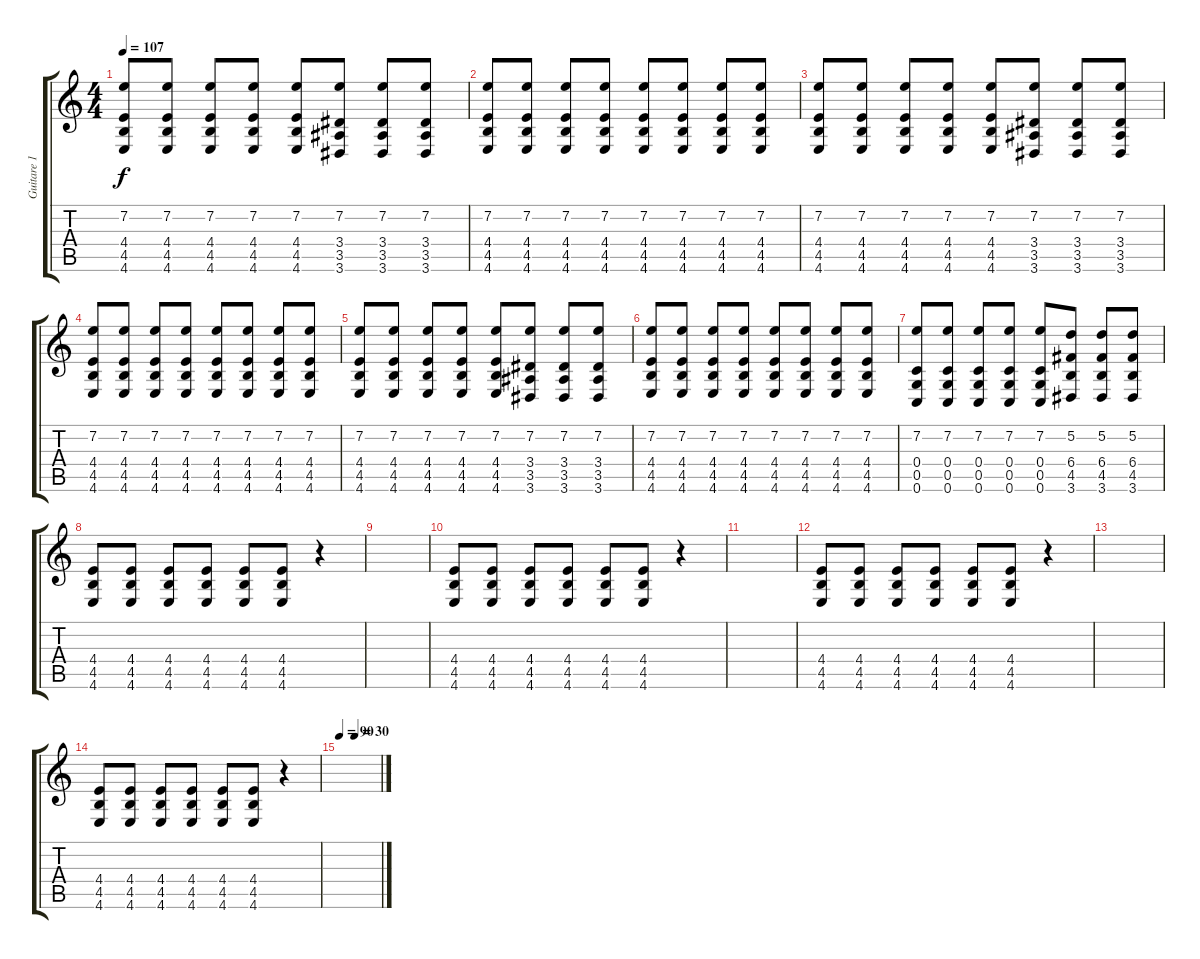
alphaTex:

\track ("Guitare 1" "Guitare 1") {instrument distortionguitar}
\staff {score tabs}
\tuning (D4 A3 F3 C3 G2 C2) {hide}
\ts (4 4)
\tempo 107
\clef g2
\ks c
(7.2 4.4 4.5 4.6).8{dy f} (7.2 4.4 4.5 4.6).8 (7.2 4.4 4.5 4.6).8 (7.2 4.4 4.5 4.6).8 (7.2 4.4 4.5 4.6).8 (7.2 3.4 3.5 3.6).8 (7.2 3.4 3.5 3.6).8 (7.2 3.4 3.5 3.6).8 |
(7.2 4.4 4.5 4.6).8 (7.2 4.4 4.5 4.6).8 (7.2 4.4 4.5 4.6).8 (7.2 4.4 4.5 4.6).8 (7.2 4.4 4.5 4.6).8 (7.2 4.4 4.5 4.6).8 (7.2 4.4 4.5 4.6).8 (7.2 4.4 4.5 4.6).8 |
(7.2 4.4 4.5 4.6).8 (7.2 4.4 4.5 4.6).8 (7.2 4.4 4.5 4.6).8 (7.2 4.4 4.5 4.6).8 (7.2 4.4 4.5 4.6).8 (7.2 3.4 3.5 3.6).8 (7.2 3.4 3.5 3.6).8 (7.2 3.4 3.5 3.6).8 |
(7.2 4.4 4.5 4.6).8 (7.2 4.4 4.5 4.6).8 (7.2 4.4 4.5 4.6).8 (7.2 4.4 4.5 4.6).8 (7.2 4.4 4.5 4.6).8 (7.2 4.4 4.5 4.6).8 (7.2 4.4 4.5 4.6).8 (7.2 4.4 4.5 4.6).8 |
(7.2 4.4 4.5 4.6).8 (7.2 4.4 4.5 4.6).8 (7.2 4.4 4.5 4.6).8 (7.2 4.4 4.5 4.6).8 (7.2 4.4 4.5 4.6).8 (7.2 3.4 3.5 3.6).8 (7.2 3.4 3.5 3.6).8 (7.2 3.4 3.5 3.6).8 |
(7.2 4.4 4.5 4.6).8 (7.2 4.4 4.5 4.6).8 (7.2 4.4 4.5 4.6).8 (7.2 4.4 4.5 4.6).8 (7.2 4.4 4.5 4.6).8 (7.2 4.4 4.5 4.6).8 (7.2 4.4 4.5 4.6).8 (7.2 4.4 4.5 4.6).8 |
(7.2 0.4 0.5 0.6).8 (7.2 0.4 0.5 0.6).8 (7.2 0.4 0.5 0.6).8 (7.2 0.4 0.5 0.6).8 (7.2 0.4 0.5 0.6).8 (5.2 6.4 4.5 3.6).8 (5.2 6.4 4.5 3.6).8 (5.2 6.4 4.5 3.6).8 |
(4.4 4.5 4.6).8 (4.4 4.5 4.6).8 (4.4 4.5 4.6).8 (4.4 4.5 4.6).8 (4.4 4.5 4.6).8 (4.4 4.5 4.6).8 r.4 |
|
(4.4 4.5 4.6).8 (4.4 4.5 4.6).8 (4.4 4.5 4.6).8 (4.4 4.5 4.6).8 (4.4 4.5 4.6).8 (4.4 4.5 4.6).8 r.4 |
|
(4.4 4.5 4.6).8 (4.4 4.5 4.6).8 (4.4 4.5 4.6).8 (4.4 4.5 4.6).8 (4.4 4.5 4.6).8 (4.4 4.5 4.6).8 r.4 |
|
(4.4 4.5 4.6).8 (4.4 4.5 4.6).8 (4.4 4.5 4.6).8 (4.4 4.5 4.6).8 (4.4 4.5 4.6).8 (4.4 4.5 4.6).8 r.4 |
\tempo 90
\tempo (30 0.375)
